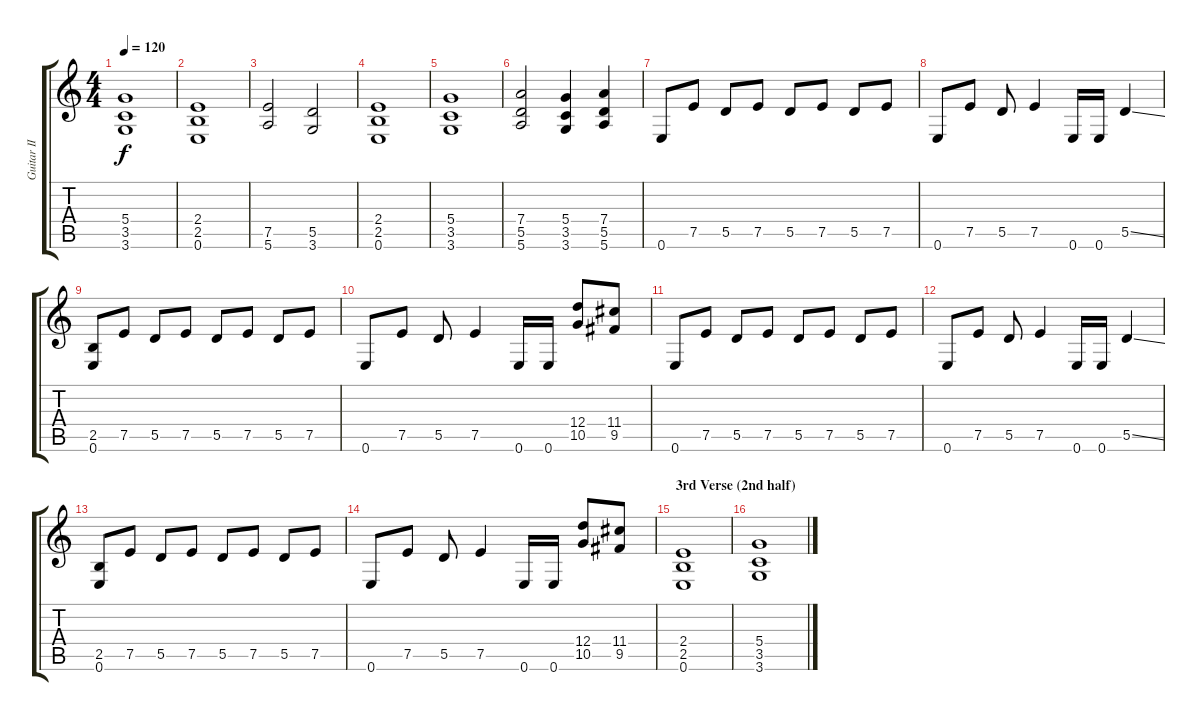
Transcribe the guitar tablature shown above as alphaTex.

\track ("Guitar II" "Guitar II") {instrument distortionguitar}
\staff {score tabs}
\tuning (E4 B3 G3 D3 A2 E2) {hide}
\ts (4 4)
\tempo 120
\clef g2
\ks c
(5.4 3.5 3.6).1{dy f} |
(2.4 2.5 0.6).1 |
(7.5 5.6).2 (5.5 3.6).2 |
(2.4 2.5 0.6).1 |
(5.4 3.5 3.6).1 |
(7.4 5.5 5.6).2 (5.4 3.5 3.6).4 (7.4 5.5 5.6).4 |
0.6.8 7.5.8 5.5.8 7.5.8 5.5.8 7.5.8 5.5.8 7.5.8 |
0.6.8 7.5.8 5.5.8 7.5.4 0.6.16 0.6.16 5.5{ss}.4 |
(2.5 0.6).8 7.5.8 5.5.8 7.5.8 5.5.8 7.5.8 5.5.8 7.5.8 |
0.6.8 7.5.8 5.5.8 7.5.4 0.6.16 0.6.16 (12.4 10.5).8 (11.4 9.5).8 |
0.6.8 7.5.8 5.5.8 7.5.8 5.5.8 7.5.8 5.5.8 7.5.8 |
0.6.8 7.5.8 5.5.8 7.5.4 0.6.16 0.6.16 5.5{ss}.4 |
(2.5 0.6).8 7.5.8 5.5.8 7.5.8 5.5.8 7.5.8 5.5.8 7.5.8 |
0.6.8 7.5.8 5.5.8 7.5.4 0.6.16 0.6.16 (12.4 10.5).8 (11.4 9.5).8 |
\section ("" "3rd Verse (2nd half)")
(2.4 2.5 0.6).1 |
(5.4 3.5 3.6).1
